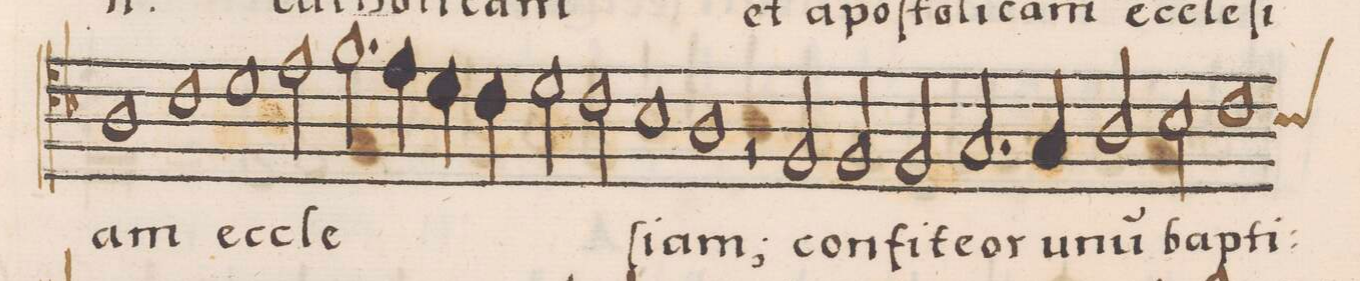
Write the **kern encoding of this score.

**kern	**text
*I"ALTVS	*
*clefC4	*
*k[b-]	*
*met(C|)	*
*M2/1	*
1A\	-am
=198-	=198-
1c\	.
1d\	ec-
=199-	=199-
2e\	-cle-
2.f\	.
4e\	.
4d\	.
4c\	.
=200-	=200-
2d\	.
2c\	.
1B-\	-ſi-
=201-	=201-
1A\	-am;
2r	.
2F/	con-
=202-	=202-
2F/	-fi-
2F/	-te-
2.G/	-or
4G/	u-
=203-	=203-
2A/	-nu(m)
2B-\	bap-
*custos:B-	*
1c\	-ti-
=204-	=204-
*-	*-
